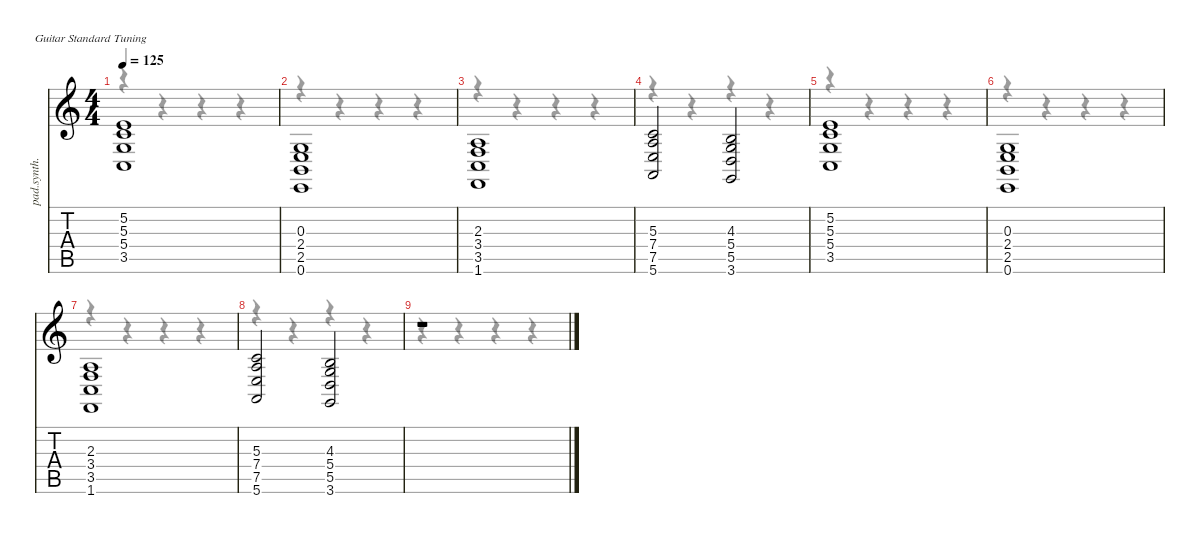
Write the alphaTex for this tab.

\defaultSystemsLayout 4
\hideDynamics
\bracketExtendMode nobrackets
\otherSystemsTrackNameOrientation horizontal
\track ("Pad" "pad.synth.") {instrument pad3polysynth}
\staff {score tabs}
\tuning (E4 B3 G3 D3 A2 E2)
\voice
\ts (4 4)
\tempo 125
\clef g2
\ks c
(5.2 5.3 5.4 3.5).1{dy f} |
(0.3 2.4 2.5 0.6).1 |
(2.3 3.4 3.5 1.6).1 |
(5.3 7.4 7.5 5.6).2 (4.3 5.4 5.5 3.6).2 |
(5.2 5.3 5.4 3.5).1 |
(0.3 2.4 2.5 0.6).1 |
(2.3 3.4 3.5 1.6).1 |
(5.3 7.4 7.5 5.6).2 (4.3 5.4 5.5 3.6).2 |
r.1
\voice
\clef g2
\ottava regular
\simile none
\ks c
r.4{dy mf} r.4 r.4 r.4 |
r.4 r.4 r.4 r.4 |
r.4 r.4 r.4 r.4 |
r.4 r.4 r.4 r.4 |
r.4 r.4 r.4 r.4 |
r.4 r.4 r.4 r.4 |
r.4 r.4 r.4 r.4 |
r.4 r.4 r.4 r.4 |
r.4 r.4 r.4 r.4
